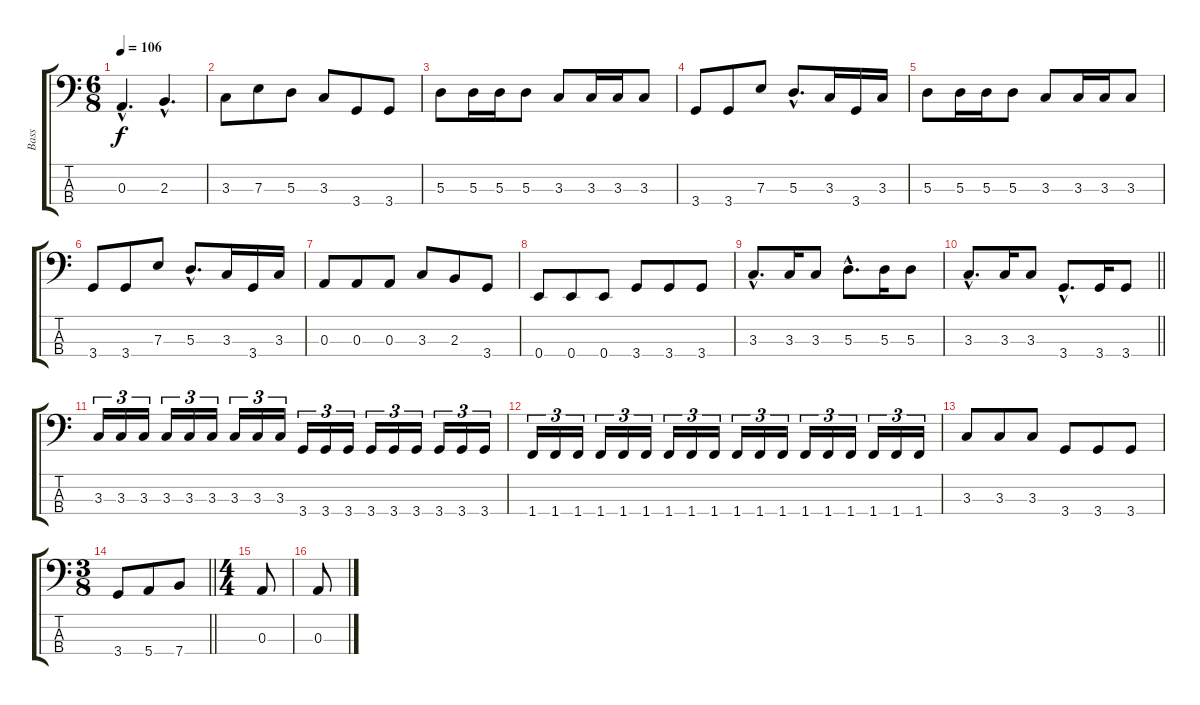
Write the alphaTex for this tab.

\track ("Bass" "Bass") {instrument electricbassfinger}
\staff {score tabs}
\tuning (G2 D2 A1 E1) {hide}
\ts (6 8)
\tempo 106
\clef f4
\ks aminor
0.3{hac}.4{d dy f} 2.3{hac}.4{d} |
3.3.8 7.3.8 5.3.8 3.3.8 3.4.8 3.4.8 |
\section ("" "")
5.3.8 5.3.16 5.3.16 5.3.8 3.3.8 3.3.16 3.3.16 3.3.8 |
3.4.8 3.4.8 7.3.8 5.3{hac}.8{d} 3.3.16 3.4.16 3.3.16 |
5.3.8 5.3.16 5.3.16 5.3.8 3.3.8 3.3.16 3.3.16 3.3.8 |
3.4.8 3.4.8 7.3.8 5.3{hac}.8{d} 3.3.16 3.4.16 3.3.16 |
\section ("" "")
0.3.8 0.3.8 0.3.8 3.3.8 2.3.8 3.4.8 |
0.4.8 0.4.8 0.4.8 3.4.8 3.4.8 3.4.8 |
3.3{hac}.8{d} 3.3.16 3.3.8 5.3{hac}.8{d} 5.3.16 5.3.8 |
\barLineRight lightlight
3.3{hac}.8{d} 3.3.16 3.3.8 3.4{hac}.8{d} 3.4.16 3.4.8 |
\section ("" "")
3.3.16{tu (3 2)} 3.3.16{tu (3 2)} 3.3.16{tu (3 2)} 3.3.16{tu (3 2)} 3.3.16{tu (3 2)} 3.3.16{tu (3 2)} 3.3.16{tu (3 2)} 3.3.16{tu (3 2)} 3.3.16{tu (3 2)} 3.4.16{tu (3 2)} 3.4.16{tu (3 2)} 3.4.16{tu (3 2)} 3.4.16{tu (3 2)} 3.4.16{tu (3 2)} 3.4.16{tu (3 2)} 3.4.16{tu (3 2)} 3.4.16{tu (3 2)} 3.4.16{tu (3 2)} |
1.4.16{tu (3 2)} 1.4.16{tu (3 2)} 1.4.16{tu (3 2)} 1.4.16{tu (3 2)} 1.4.16{tu (3 2)} 1.4.16{tu (3 2)} 1.4.16{tu (3 2)} 1.4.16{tu (3 2)} 1.4.16{tu (3 2)} 1.4.16{tu (3 2)} 1.4.16{tu (3 2)} 1.4.16{tu (3 2)} 1.4.16{tu (3 2)} 1.4.16{tu (3 2)} 1.4.16{tu (3 2)} 1.4.16{tu (3 2)} 1.4.16{tu (3 2)} 1.4.16{tu (3 2)} |
3.3.8 3.3.8 3.3.8 3.4.8 3.4.8 3.4.8 |
\ts (3 8)
\barLineRight lightlight
3.4.8 5.4.8 7.4.8 |
\ts (4 4)
\section ("" "")
\ks c
0.3.8 |
0.3.8
